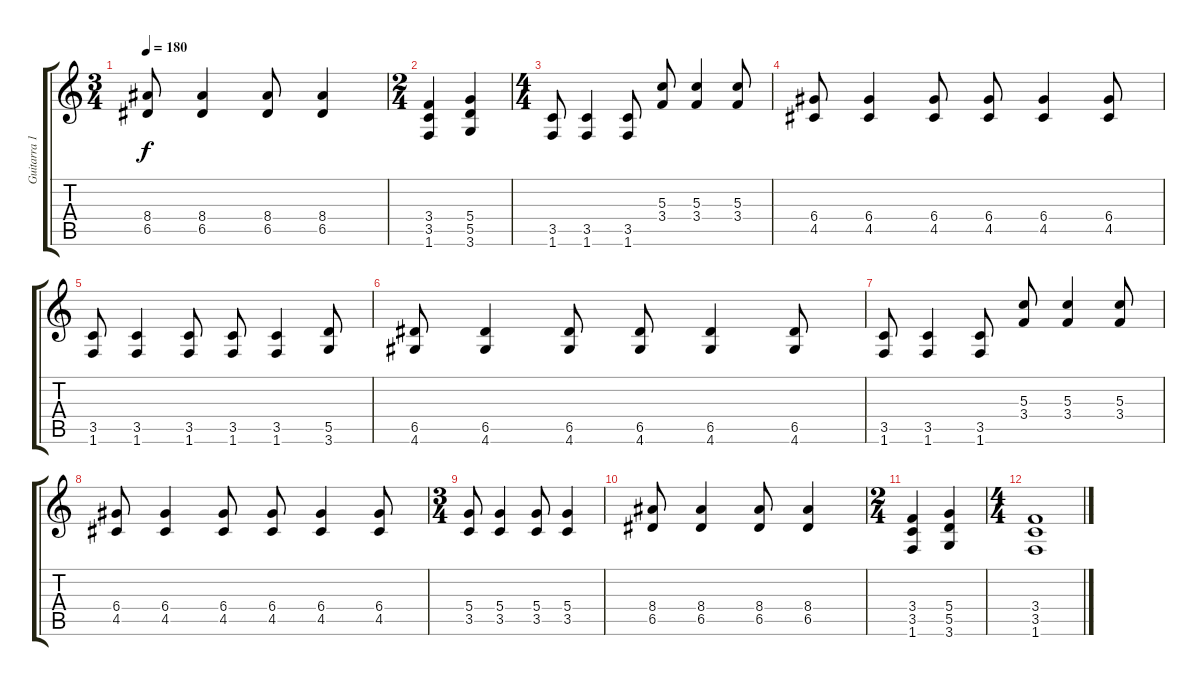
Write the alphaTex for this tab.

\track ("Guitarra 1" "Guitarra 1") {instrument distortionguitar}
\staff {score tabs}
\tuning (E4 B3 G3 D3 A2 E2) {hide}
\ts (3 4)
\tempo 180
\clef g2
\ks c
(8.4 6.5).8{dy f} (8.4 6.5).4 (8.4 6.5).8 (8.4 6.5).4 |
\ts (2 4)
(3.4 3.5 1.6).4 (5.4 5.5 3.6).4 |
\ts (4 4)
(3.5 1.6).8 (3.5 1.6).4 (3.5 1.6).8 (5.3 3.4).8 (5.3 3.4).4 (5.3 3.4).8 |
(6.4 4.5).8 (6.4 4.5).4 (6.4 4.5).8 (6.4 4.5).8 (6.4 4.5).4 (6.4 4.5).8 |
(3.5 1.6).8 (3.5 1.6).4 (3.5 1.6).8 (3.5 1.6).8 (3.5 1.6).4 (5.5 3.6).8 |
(6.5 4.6).8 (6.5 4.6).4 (6.5 4.6).8 (6.5 4.6).8 (6.5 4.6).4 (6.5 4.6).8 |
(3.5 1.6).8 (3.5 1.6).4 (3.5 1.6).8 (5.3 3.4).8 (5.3 3.4).4 (5.3 3.4).8 |
(6.4 4.5).8 (6.4 4.5).4 (6.4 4.5).8 (6.4 4.5).8 (6.4 4.5).4 (6.4 4.5).8 |
\ts (3 4)
(5.4 3.5).8 (5.4 3.5).4 (5.4 3.5).8 (5.4 3.5).4 |
(8.4 6.5).8 (8.4 6.5).4 (8.4 6.5).8 (8.4 6.5).4 |
\ts (2 4)
(3.4 3.5 1.6).4 (5.4 5.5 3.6).4 |
\ts (4 4)
(3.4 3.5 1.6).1
